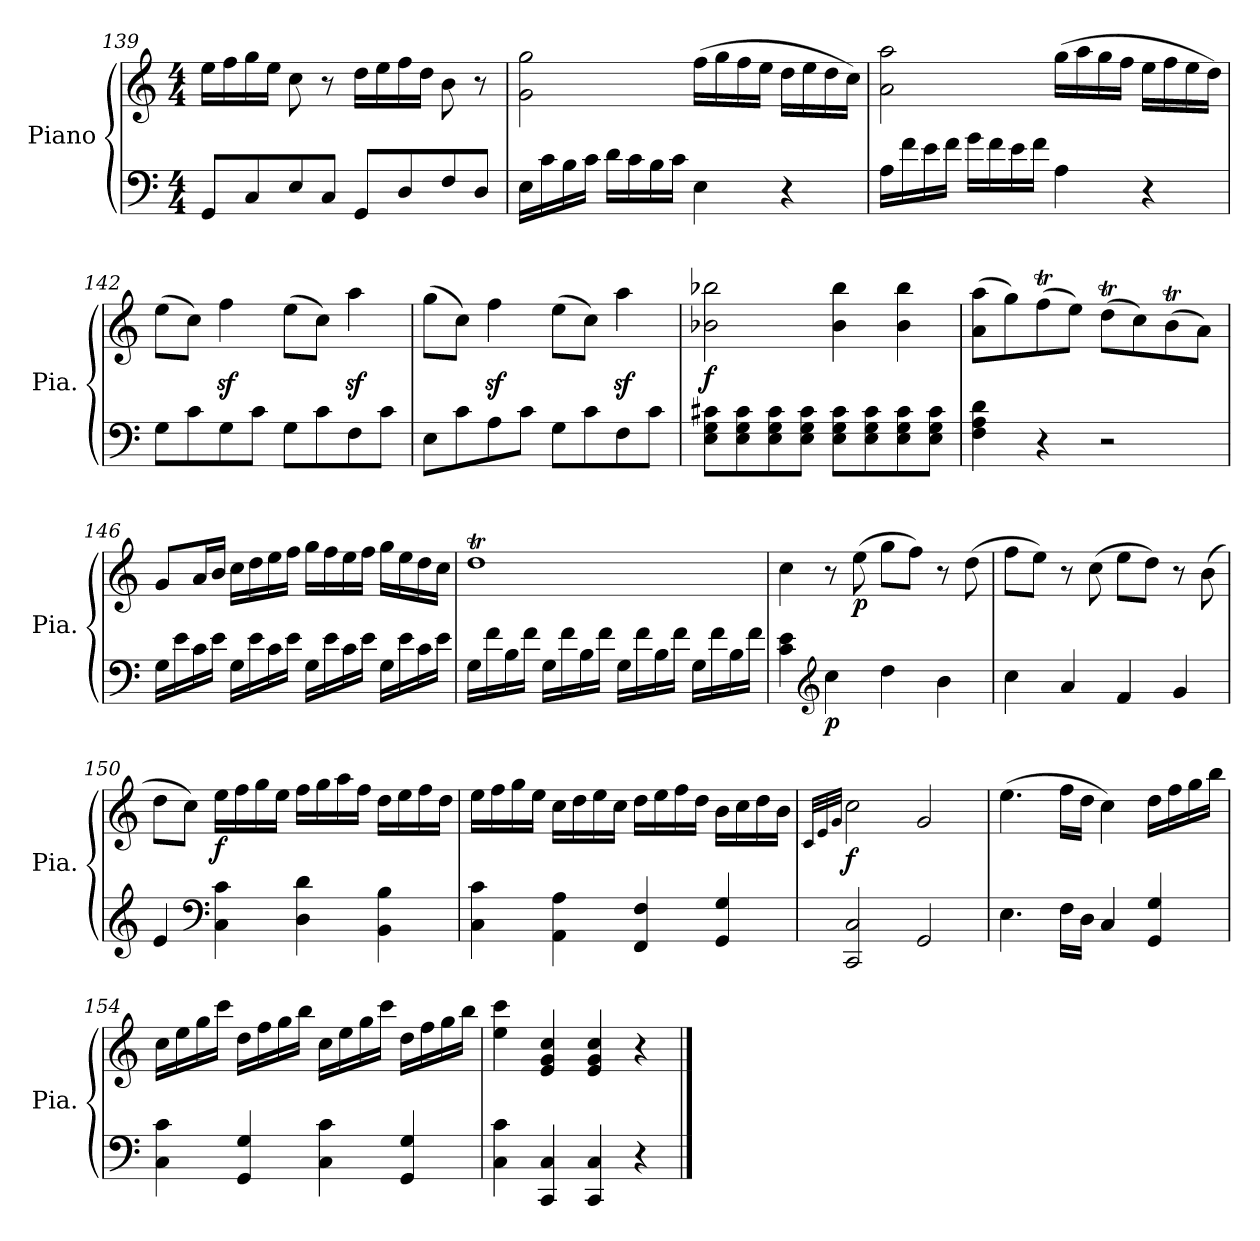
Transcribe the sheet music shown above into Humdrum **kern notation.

**kern	**kern	**dynam
*part1	*part1	*part1
*staff2	*staff1	*staff1/2
*I"Piano	*	*
*I'Pia.	*	*
!!LO:LB:g=z
*clefF4	*clefG2	*
*k[]	*k[]	*
*M4/4	*M4/4	*
=139	=139	=139
8GG/L	16ee\LL	.
.	16ff\	.
8C/	16gg\	.
.	16ee\JJ	.
8E/	8cc\	.
8C/J	8r	.
8GG/L	16dd\LL	.
.	16ee\	.
8D/	16ff\	.
.	16dd\JJ	.
8F/	8b\	.
8D/J	8r	.
=140	=140	=140
16E\LL	2g\ 2gg\	.
16c\	.	.
16B\	.	.
16c\JJ	.	.
16d\LL	.	.
16c\	.	.
16B\	.	.
16c\JJ	.	.
4E\	(>16ff\LL	.
.	16gg\	.
.	16ff\	.
.	16ee\JJ	.
4r	16dd\LL	.
.	16ee\	.
.	16dd\	.
.	16cc\JJ)	.
=141	=141	=141
16A\LL	2a\ 2aa\	.
16f\	.	.
16e\	.	.
16f\JJ	.	.
16g\LL	.	.
16f\	.	.
16e\	.	.
16f\JJ	.	.
4A\	(>16gg\LL	.
.	16aa\	.
.	16gg\	.
.	16ff\JJ	.
4r	16ee\LL	.
.	16ff\	.
.	16ee\	.
.	16dd\JJ)	.
!!LO:LB:g=z
=142	=142	=142
8G\L	(>8ee\L	.
8c\	8cc\J)	.
8G\	4ffz<\	.
8c\J	.	.
8G\L	(>8ee\L	.
8c\	8cc\J)	.
8F\	4aaz<\	.
8c\J	.	.
=143	=143	=143
8E\L	(>8gg\L	.
8c\	8cc\J)	.
8A\	4ffz<\	.
8c\J	.	.
8G\L	(>8ee\L	.
8c\	8cc\J)	.
8F\	4aaz<\	.
8c\J	.	.
=144	=144	=144
!	!	!LO:DY:b
8E\ 8G\ 8c#X\L	2b-X\ 2bb-X\	f
8E\ 8G\ 8c#\	.	.
8E\ 8G\ 8c#\	.	.
8E\ 8G\ 8c#\J	.	.
8E\ 8G\ 8c#\L	4b-\ 4bb-\	.
8E\ 8G\ 8c#\	.	.
8E\ 8G\ 8c#\	4b-\ 4bb-\	.
8E\ 8G\ 8c#\J	.	.
=145	=145	=145
4F\ 4A\ 4d\	(>8a\ 8aa\L	.
.	8gg\)	.
4r	(>8ffT\	.
.	8ee\J)	.
2r	(>8ddT\L	.
.	8cc\)	.
.	(>8bt\	.
.	8a\J)	.
!!LO:LB:g=z
=146	=146	=146
16G\LL	8g/L	.
16e\	.	.
16c\	16a/L	.
16e\JJ	16b/JJ	.
16G\LL	16cc\LL	.
16e\	16dd\	.
16c\	16ee\	.
16e\JJ	16ff\JJ	.
16G\LL	16gg\LL	.
16e\	16ff\	.
16c\	16ee\	.
16e\JJ	16ff\JJ	.
16G\LL	16gg\LL	.
16e\	16ee\	.
16c\	16dd\	.
16e\JJ	16cc\JJ	.
=147	=147	=147
16G\LL	1ddT	.
16f\	.	.
16B\	.	.
16f\JJ	.	.
16G\LL	.	.
16f\	.	.
16B\	.	.
16f\JJ	.	.
16G\LL	.	.
16f\	.	.
16B\	.	.
16f\JJ	.	.
16G\LL	.	.
16f\	.	.
16B\	.	.
16f\JJ	.	.
=148	=148	=148
4c\ 4e\	4cc\	.
*clefG2	*	*
!	!	!LO:DY:b=2
4cc\	8r	p
!	!	!LO:DY:b
.	(>8ee\	p
4dd\	8gg\L	.
.	8ff\J)	.
4b\	8r	.
.	(>8dd\	.
!!LO:LB:g=z
=149	=149	=149
4cc\	8ff\L	.
.	8ee\J)	.
4a/	8r	.
.	(>8cc\	.
4f/	8ee\L	.
.	8dd\J)	.
4g/	8r	.
.	(>8b\	.
=150	=150	=150
4e/	8dd\L	.
.	8cc\J)	.
*clefF4	*	*
!	!	!LO:DY:b
4C\ 4c\	16ee\LL	f
.	16ff\	.
.	16gg\	.
.	16ee\JJ	.
4D\ 4d\	16ff\LL	.
.	16gg\	.
.	16aa\	.
.	16ff\JJ	.
4BB\ 4B\	16dd\LL	.
.	16ee\	.
.	16ff\	.
.	16dd\JJ	.
=151	=151	=151
4C\ 4c\	16ee\LL	.
.	16ff\	.
.	16gg\	.
.	16ee\JJ	.
4AA\ 4A\	16cc\LL	.
.	16dd\	.
.	16ee\	.
.	16cc\JJ	.
4FF/ 4F/	16dd\LL	.
.	16ee\	.
.	16ff\	.
.	16dd\JJ	.
4GG/ 4G/	16b\LL	.
.	16cc\	.
.	16dd\	.
.	16b\JJ	.
=152	=152	=152
.	32qc/LLL	.
.	32qe/	.
.	32qg/JJJ	.
!	!	!LO:DY:b
2CC/ 2C/	2cc\	f
2GG/	2g/	.
!!LO:LB:g=z
=153	=153	=153
4.E\	(>4.ee\	.
16F\LL	16ff\LL	.
16D\JJ	16dd\JJ	.
4C/	4cc\)	.
4GG/ 4G/	16dd\LL	.
.	16ff\	.
.	16gg\	.
.	16bb\JJ	.
=154	=154	=154
4C\ 4c\	16cc\LL	.
.	16ee\	.
.	16gg\	.
.	16ccc\JJ	.
4GG/ 4G/	16dd\LL	.
.	16ff\	.
.	16gg\	.
.	16bb\JJ	.
4C\ 4c\	16cc\LL	.
.	16ee\	.
.	16gg\	.
.	16ccc\JJ	.
4GG/ 4G/	16dd\LL	.
.	16ff\	.
.	16gg\	.
.	16bb\JJ	.
=155	=155	=155
4C\ 4c\	4ee\ 4ccc\	.
4CC/ 4C/	4e/ 4g/ 4cc/	.
4CC/ 4C/	4e/ 4g/ 4cc/	.
4r	4r	.
==	==	==
*-	*-	*-
